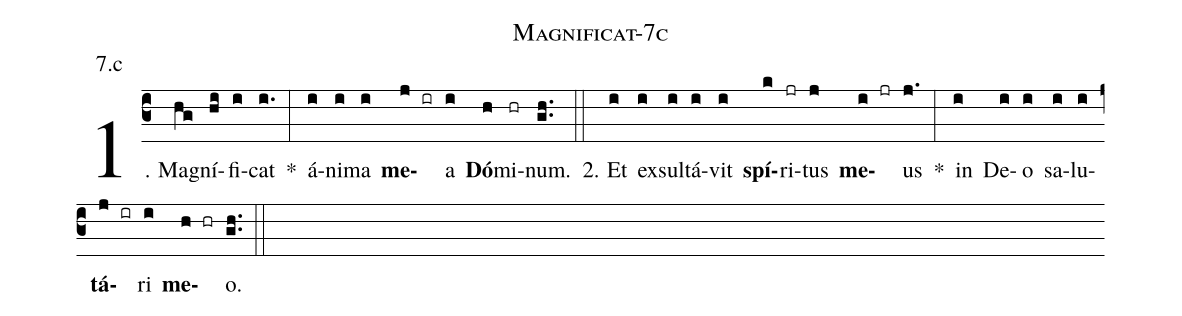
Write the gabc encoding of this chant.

name: Magnificat-7c;
annotation: 7.c;
%%
(c3)1. Ma(hg)gní(hi)fi(i)cat(i.) *(:) á(i)ni(i)ma(i) <b>me</b>(j ir)a(i) <b>Dó</b>(h)mi(hr)num.(gh..) (::)
2. Et(i) ex(i)sul(i)tá(i)vit(i) <b>spí</b>(k)ri(jr)tus(j) <b>me</b>(i jr)us(j.) *(:) in(i) De(i)o(i) sa(i)lu(i)<b>tá</b>(j ir)ri(i) <b>me</b>(h hr)o.(gh..) (::)
